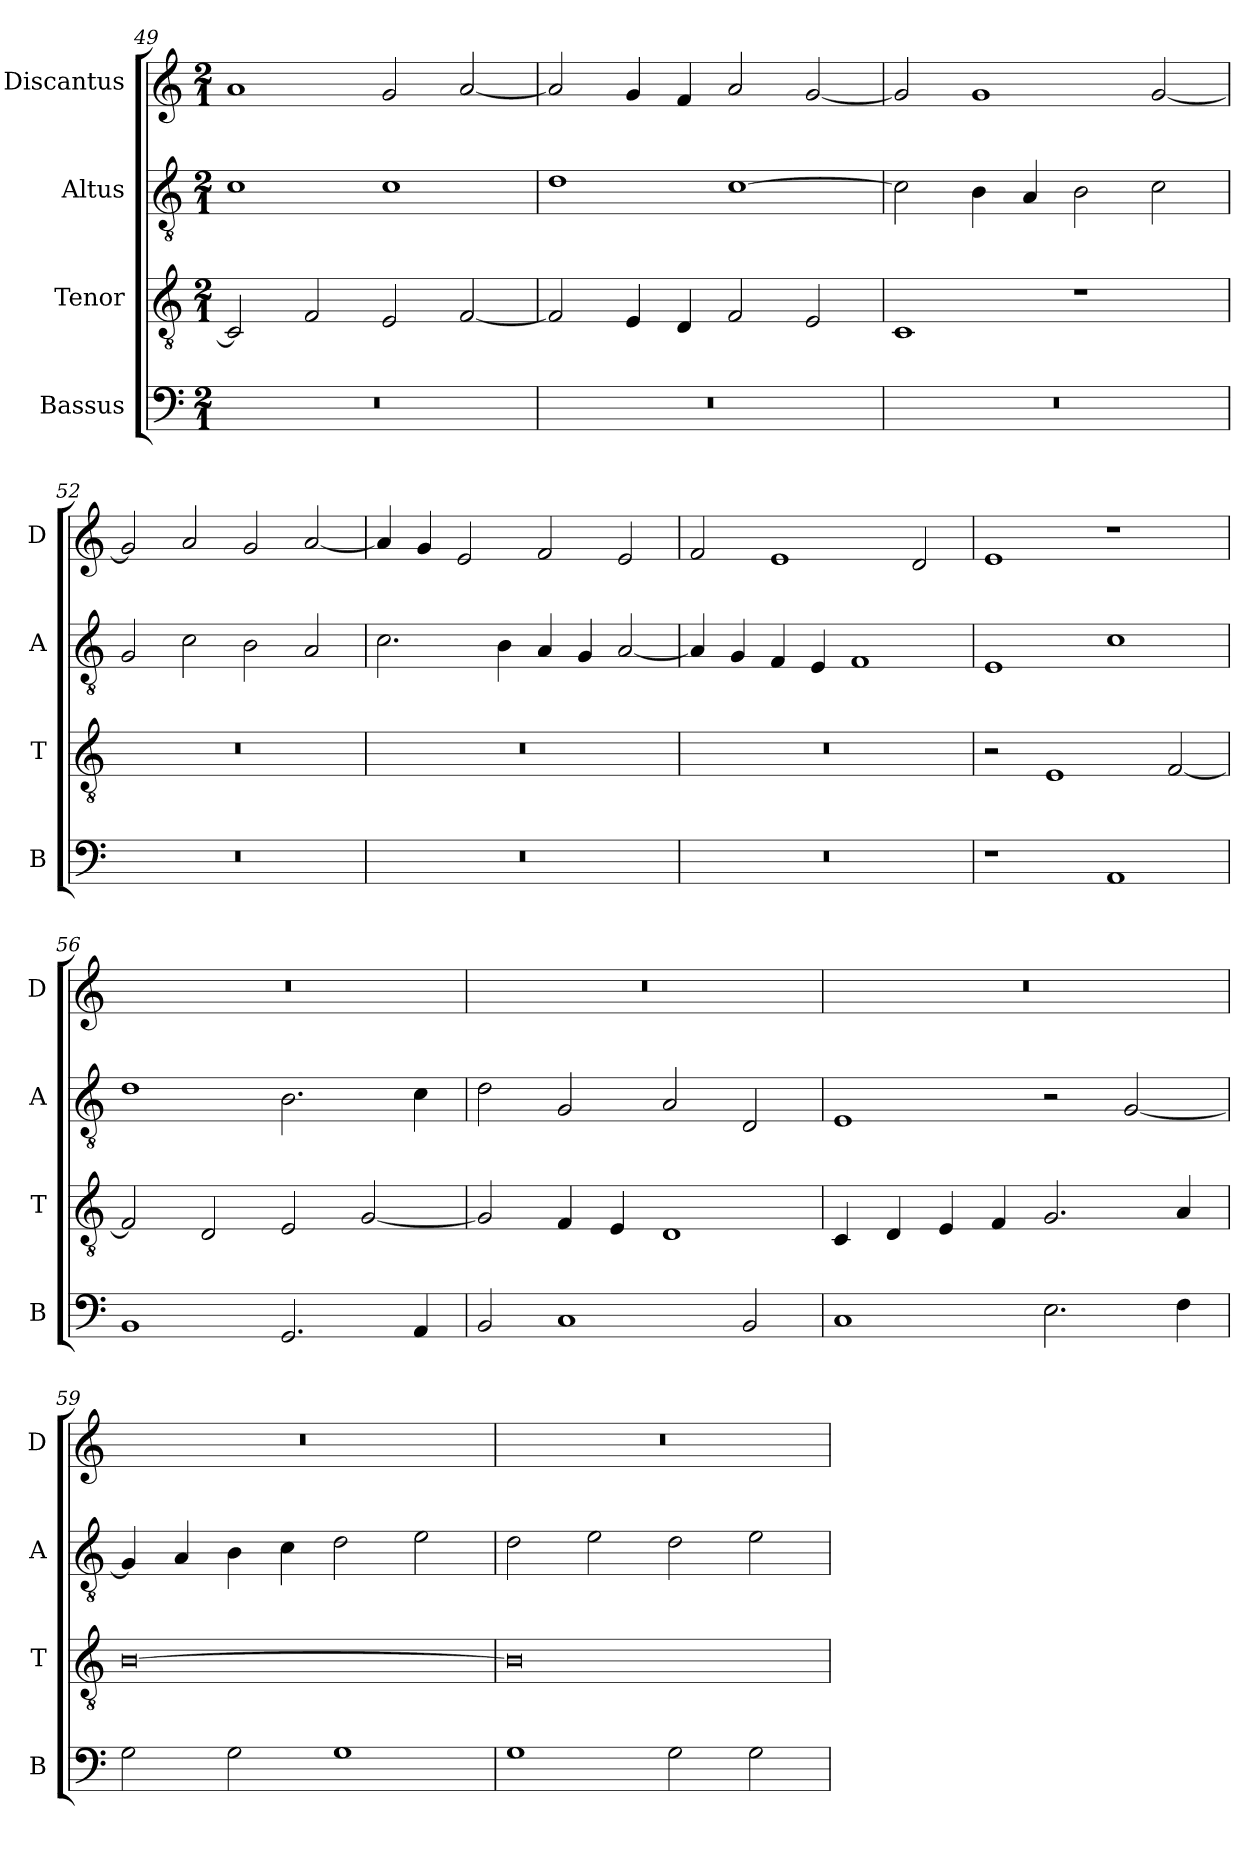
**kern	**kern	**kern	**kern
*part4	*part3	*part2	*part1
*staff4	*staff3	*staff2	*staff1
*I"Bassus	*I"Tenor	*I"Altus	*I"Discantus
*I'B	*I'T	*I'A	*I'D
*clefF4	*clefGv2	*clefGv2	*clefG2
*k[]	*k[]	*k[]	*k[]
*M2/1	*M2/1	*M2/1	*M2/1
=49	=49	=49	=49
0r	2C/]	1c	1a
.	2F/	.	.
.	2E/	1c	2g/
.	[2F/	.	[2a/
=50	=50	=50	=50
0r	2F/]	1d	2a/]
.	4E/	.	4g/
.	4D/	.	4f/
.	2F/	[1c	2a/
.	2E/	.	[2g/
=51	=51	=51	=51
0r	1C	2c\]	2g/]
.	.	4B\	1g
.	.	4A/	.
.	1r	2B\	.
.	.	2c\	[2g/
=52	=52	=52	=52
0r	0r	2G/	2g/]
.	.	2c\	2a/
.	.	2B\	2g/
.	.	2A/	[2a/
=53	=53	=53	=53
0r	0r	2.c\	4a/]
.	.	.	4g/
.	.	.	2e/
.	.	4B\	.
.	.	4A/	2f/
.	.	4G/	.
.	.	[2A/	2e/
=54	=54	=54	=54
0r	0r	4A/]	2f/
.	.	4G/	.
.	.	4F/	1e
.	.	4E/	.
.	.	1F	.
.	.	.	2d/
=55	=55	=55	=55
1r	2r	1E	1e
.	1E	.	.
1AA	.	1c	1r
.	[2F/	.	.
=56	=56	=56	=56
1BB	2F/]	1d	0r
.	2D/	.	.
2.GG/	2E/	2.B\	.
.	[2G/	.	.
4AA/	.	4c\	.
=57	=57	=57	=57
2BB/	2G/]	2d\	0r
1C	4F/	2G/	.
.	4E/	.	.
.	1D	2A/	.
2BB/	.	2D/	.
=58	=58	=58	=58
1C	4C/	1E	0r
.	4D/	.	.
.	4E/	.	.
.	4F/	.	.
2.E\	2.G/	2r	.
.	.	[2G/	.
4F\	4A/	.	.
=59	=59	=59	=59
2G\	[0B	4G/]	0r
.	.	4A/	.
2G\	.	4B\	.
.	.	4c\	.
1G	.	2d\	.
.	.	2e\	.
=60	=60	=60	=60
1G	0B]	2d\	0r
.	.	2e\	.
2G\	.	2d\	.
2G\	.	2e\	.
=	=	=	=
*-	*-	*-	*-
